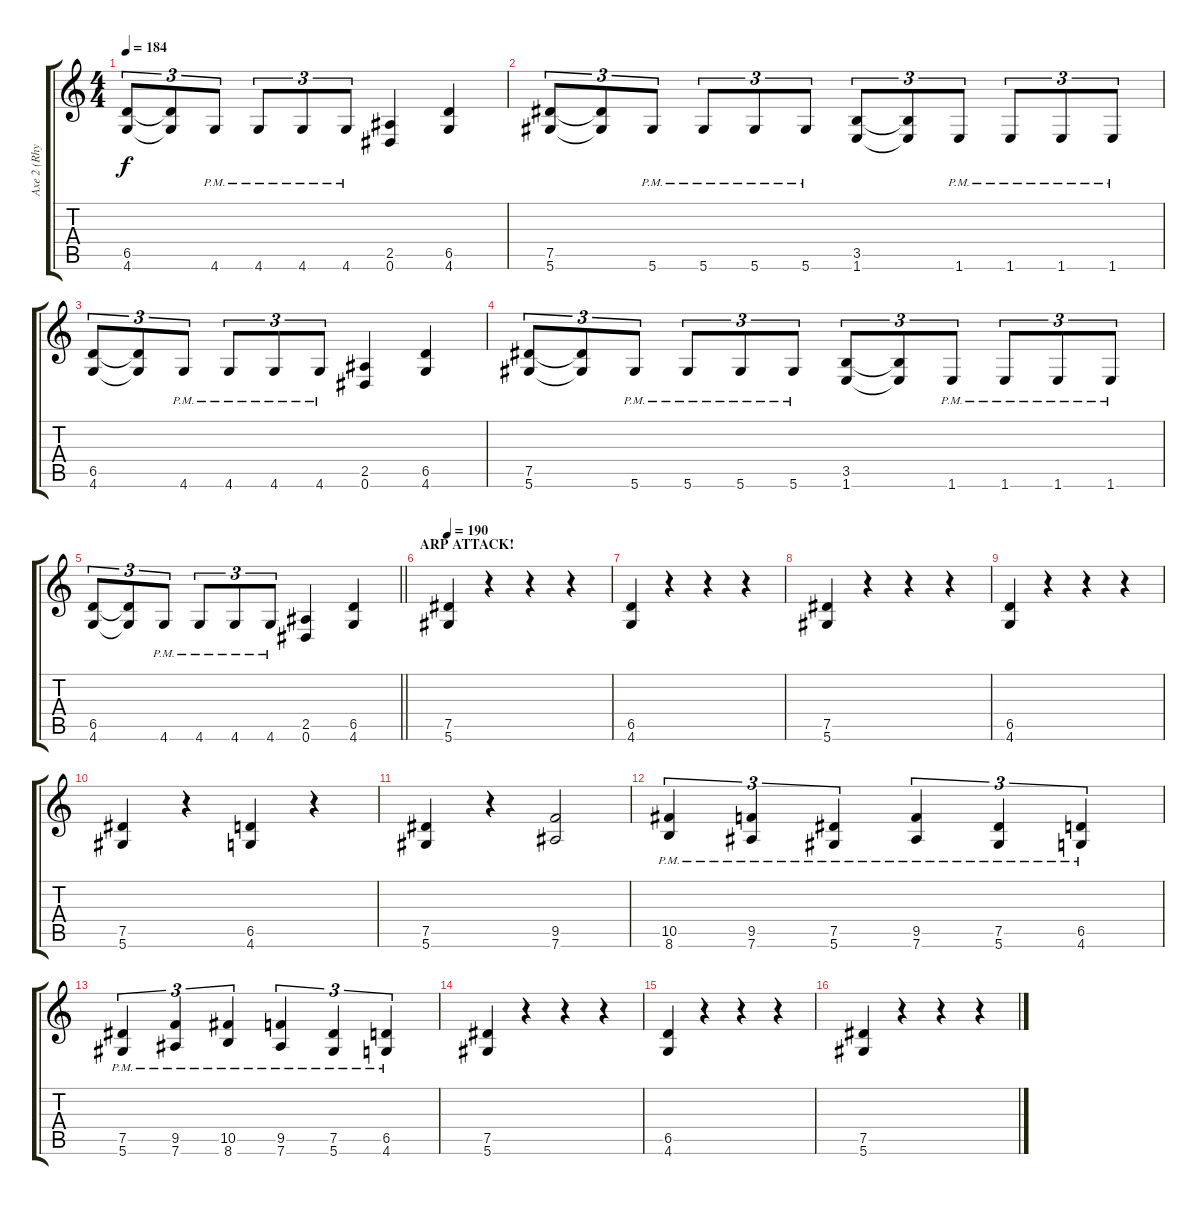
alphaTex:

\track ("Axe 2 (Rhythm+Lead)" "Axe 2 (Rhy") {instrument distortionguitar}
\staff {score tabs}
\tuning (Eb4 Bb3 Gb3 Db3 Ab2 Eb2) {hide}
\ts (4 4)
\tempo 184
\clef g2
\ks c
(6.5 4.6).8{tu (3 2) dy f} (6.5{t} 4.6{t}).8{tu (3 2)} 4.6{pm}.8{tu (3 2)} 4.6{pm}.8{tu (3 2)} 4.6{pm}.8{tu (3 2)} 4.6{pm}.8{tu (3 2)} (2.5 0.6).4 (6.5 4.6).4 |
(7.5 5.6).8{tu (3 2)} (7.5{t} 5.6{t}).8{tu (3 2)} 5.6{pm}.8{tu (3 2)} 5.6{pm}.8{tu (3 2)} 5.6{pm}.8{tu (3 2)} 5.6{pm}.8{tu (3 2)} (3.5 1.6).8{tu (3 2)} (3.5{t} 1.6{t}).8{tu (3 2)} 1.6{pm}.8{tu (3 2)} 1.6{pm}.8{tu (3 2)} 1.6{pm}.8{tu (3 2)} 1.6{pm}.8{tu (3 2)} |
(6.5 4.6).8{tu (3 2)} (6.5{t} 4.6{t}).8{tu (3 2)} 4.6{pm}.8{tu (3 2)} 4.6{pm}.8{tu (3 2)} 4.6{pm}.8{tu (3 2)} 4.6{pm}.8{tu (3 2)} (2.5 0.6).4 (6.5 4.6).4 |
(7.5 5.6).8{tu (3 2)} (7.5{t} 5.6{t}).8{tu (3 2)} 5.6{pm}.8{tu (3 2)} 5.6{pm}.8{tu (3 2)} 5.6{pm}.8{tu (3 2)} 5.6{pm}.8{tu (3 2)} (3.5 1.6).8{tu (3 2)} (3.5{t} 1.6{t}).8{tu (3 2)} 1.6{pm}.8{tu (3 2)} 1.6{pm}.8{tu (3 2)} 1.6{pm}.8{tu (3 2)} 1.6{pm}.8{tu (3 2)} |
\barLineRight lightlight
(6.5 4.6).8{tu (3 2)} (6.5{t} 4.6{t}).8{tu (3 2)} 4.6{pm}.8{tu (3 2)} 4.6{pm}.8{tu (3 2)} 4.6{pm}.8{tu (3 2)} 4.6{pm}.8{tu (3 2)} (2.5 0.6).4 (6.5 4.6).4 |
\section ("" "ARP ATTACK!")
\tempo 190
(7.5 5.6).4 r.4 r.4 r.4 |
(6.5 4.6).4 r.4 r.4 r.4 |
(7.5 5.6).4 r.4 r.4 r.4 |
(6.5 4.6).4 r.4 r.4 r.4 |
(7.5 5.6).4 r.4 (6.5 4.6).4 r.4 |
(7.5 5.6).4 r.4 (9.5 7.6).2 |
(10.5{pm} 8.6{pm}).4{tu (3 2)} (9.5{pm} 7.6{pm}).4{tu (3 2)} (7.5{pm} 5.6{pm}).4{tu (3 2)} (9.5{pm} 7.6{pm}).4{tu (3 2)} (7.5{pm} 5.6{pm}).4{tu (3 2)} (6.5{pm} 4.6{pm}).4{tu (3 2)} |
(7.5{pm} 5.6{pm}).4{tu (3 2)} (9.5{pm} 7.6{pm}).4{tu (3 2)} (10.5{pm} 8.6{pm}).4{tu (3 2)} (9.5{pm} 7.6{pm}).4{tu (3 2)} (7.5{pm} 5.6{pm}).4{tu (3 2)} (6.5{pm} 4.6{pm}).4{tu (3 2)} |
(7.5 5.6).4 r.4 r.4 r.4 |
(6.5 4.6).4 r.4 r.4 r.4 |
(7.5 5.6).4 r.4 r.4 r.4
